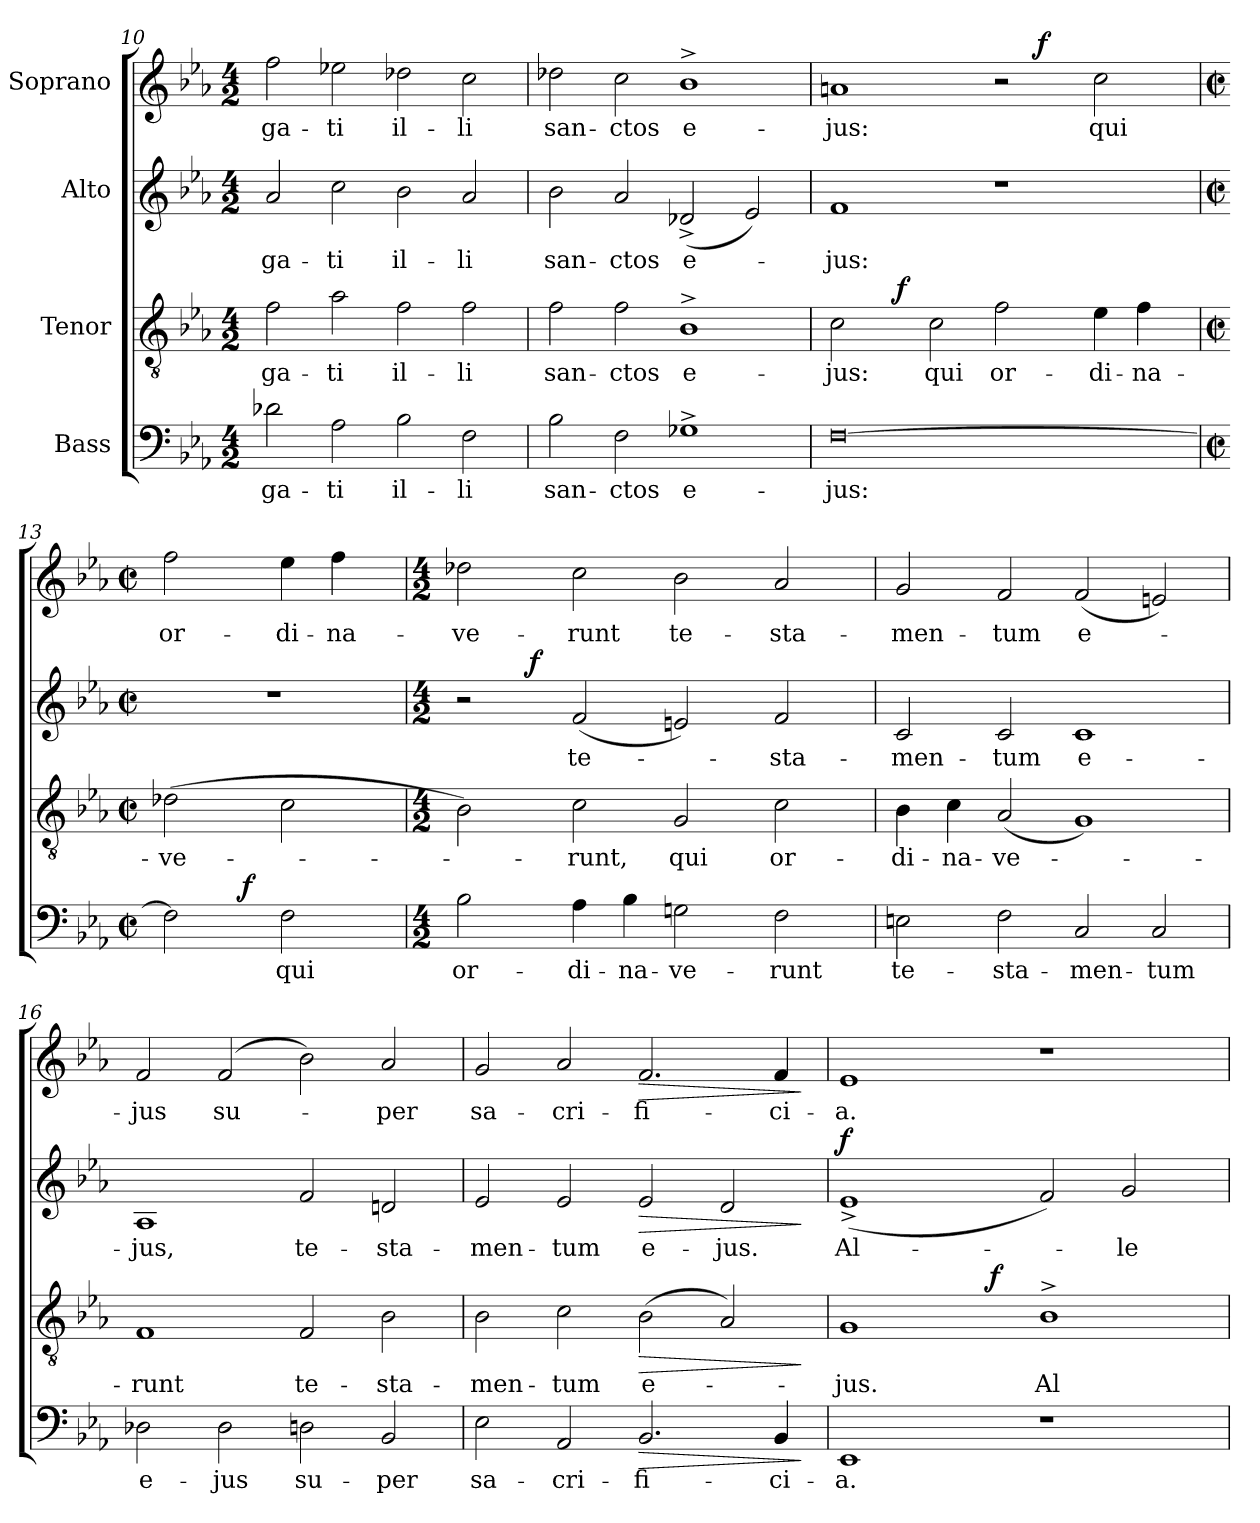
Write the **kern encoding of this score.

**kern	**text	**dynam	**kern	**text	**dynam	**kern	**text	**dynam	**kern	**text	**dynam
*part4	*part4	*part4	*part3	*part3	*part3	*part2	*part2	*part2	*part1	*part1	*part1
*staff4	*staff4	*staff4	*staff3	*staff3	*staff3	*staff2	*staff2	*staff2	*staff1	*staff1	*staff1
*I"Bass	*	*	*I"Tenor	*	*	*I"Alto	*	*	*I"Soprano	*	*
*clefF4	*	*	*clefGv2	*	*	*clefG2	*	*	*clefG2	*	*
*k[b-e-a-]	*	*	*k[b-e-a-]	*	*	*k[b-e-a-]	*	*	*k[b-e-a-]	*	*
*E-:	*	*	*E-:	*	*	*E-:	*	*	*E-:	*	*
*M4/2	*	*	*M4/2	*	*	*M4/2	*	*	*M4/2	*	*
=10	=10	=10	=10	=10	=10	=10	=10	=10	=10	=10	=10
!	!LO:LY:b	!	!	!LO:LY:b	!	!	!LO:LY:b	!	!	!LO:LY:b	!
2d-X\	-ga-	.	2f\	-ga-	.	2a-/	-ga-	.	2ff\	-ga-	.
!	!LO:LY:b	!	!	!LO:LY:b	!	!	!LO:LY:b	!	!	!LO:LY:b	!
2A-\	-ti	.	2a-\	-ti	.	2cc\	-ti	.	2ee-X\	-ti	.
!	!LO:LY:b	!	!	!LO:LY:b	!	!	!LO:LY:b	!	!	!LO:LY:b	!
2B-\	il-	.	2f\	il-	.	2b-\	il-	.	2dd-X\	il-	.
!	!LO:LY:b	!	!	!LO:LY:b	!	!	!LO:LY:b	!	!	!LO:LY:b	!
2F\	-li	.	2f\	-li	.	2a-/	-li	.	2cc\	-li	.
=11	=11	=11	=11	=11	=11	=11	=11	=11	=11	=11	=11
!	!LO:LY:b	!	!	!LO:LY:b	!	!	!LO:LY:b	!	!	!LO:LY:b	!
2B-\	san-	.	2f\	san-	.	2b-\	san-	.	2dd-X\	san-	.
!	!LO:LY:b	!	!	!LO:LY:b	!	!	!LO:LY:b	!	!	!LO:LY:b	!
2F\	-ctos	.	2f\	-ctos	.	2a-/	-ctos	.	2cc\	-ctos	.
!	!LO:LY:b	!	!	!LO:LY:b	!	!	!LO:LY:b	!	!	!LO:LY:b	!
1G-X^>	e-	.	1B-^>	e-	.	(<2d-X^</	e-	.	1b-^>	e-	.
.	.	.	.	.	.	2e-/)	.	.	.	.	.
=12	=12	=12	=12	=12	=12	=12	=12	=12	=12	=12	=12
!	!LO:LY:b	!	!	!LO:LY:b	!	!	!LO:LY:b	!	!	!LO:LY:b	!
*	*	*	*^	*	*	*	*	*	*^	*	*
[0F	-jus:	.	2c\	4ryy	-jus:	.	1f	-jus:	.	1an	1ryy	-jus:	.
.	.	.	.	16.ryy	.	.	.	.	.	.	.	.	.
!	!	!	!	!	!	!LO:DY:b	!	!	!	!	!	!	!
.	.	.	.	1ryy	.	f	.	.	.	.	.	.	.
!	!	!	!	!	!LO:LY:b	!	!	!	!	!	!	!	!
.	.	.	2c\	.	qui	.	.	.	.	.	.	.	.
!	!	!	!	!	!LO:LY:b	!	!	!	!	!	!	!	!
.	.	.	2f\	.	or-	.	1r	.	.	2r	4ryy	.	.
!	!	!	!	!	!	!	!	!	!	!	!	!	!LO:DY:b
.	.	.	.	.	.	.	.	.	.	.	2.ryy	.	f
.	.	.	.	2ryy	.	.	.	.	.	.	.	.	.
!	!	!	!	!	!LO:LY:b	!	!	!	!	!	!	!LO:LY:b	!
.	.	.	4e-\	.	-di-	.	.	.	.	2cc\	.	qui	.
!	!	!	!	!	!LO:LY:b	!	!	!	!	!	!	!	!
.	.	.	4f\	.	-na-	.	.	.	.	.	.	.	.
.	.	.	.	8ryy	.	.	.	.	.	.	.	.	.
.	.	.	.	32ryy	.	.	.	.	.	.	.	.	.
*	*	*	*v	*v	*	*	*	*	*	*v	*v	*	*
!!LO:LB:g=z
=13	=13	=13	=13	=13	=13	=13	=13	=13	=13	=13	=13
*M2/2	*	*	*M2/2	*	*	*M2/2	*	*	*M2/2	*	*
*met(c|)	*	*	*met(c|)	*	*	*met(c|)	*	*	*met(c|)	*	*
*	*	*	*^	*	*	*	*	*	*^	*	*
!	!	!	!	!	!LO:LY:b	!	!	!	!	!	!	!LO:LY:b	!
*^	*	*	*v	*v	*	*	*	*	*	*v	*v	*	*
2F\]	4ryy	.	.	(>2d-X\	-ve-	.	1r	.	.	2ff\	or-	.
.	16.ryy	.	.	.	.	.	.	.	.	.	.	.
!	!	!	!LO:DY:b	!	!	!	!	!	!	!	!	!
.	2ryy	.	f	.	.	.	.	.	.	.	.	.
!	!	!LO:LY:b	!	!	!	!	!	!	!	!	!LO:LY:b	!
2F\	.	qui	.	2c\	.	.	.	.	.	4ee-\	-di-	.
!	!	!	!	!	!	!	!	!	!	!	!LO:LY:b	!
.	.	.	.	.	.	.	.	.	.	4ff\	-na-	.
.	8ryy	.	.	.	.	.	.	.	.	.	.	.
.	32ryy	.	.	.	.	.	.	.	.	.	.	.
*v	*v	*	*	*	*	*	*	*	*	*	*	*
=14	=14	=14	=14	=14	=14	=14	=14	=14	=14	=14	=14
*M4/2	*	*	*M4/2	*	*	*M4/2	*	*	*M4/2	*	*
*^	*	*	*	*	*	*	*	*	*	*	*
!	!	!LO:LY:b	!	!	!	!	!	!	!	!	!LO:LY:b	!
*v	*v	*	*	*	*	*	*^	*	*	*	*	*
2B-\	or-	.	2B-\)	.	.	2r	4ryy	.	.	2dd-X\	-ve-	.
.	.	.	.	.	.	.	16ryy	.	.	.	.	.
!	!	!	!	!	!	!	!	!	!LO:DY:b	!	!	!
.	.	.	.	.	.	.	1ryy	.	f	.	.	.
!	!LO:LY:b	!	!	!LO:LY:b	!	!	!	!LO:LY:b	!	!	!LO:LY:b	!
4A-\	-di-	.	2c\	-runt,	.	(<2f/	.	te-	.	2cc\	-runt	.
!	!LO:LY:b	!	!	!	!	!	!	!	!	!	!	!
4B-\	-na-	.	.	.	.	.	.	.	.	.	.	.
!	!LO:LY:b	!	!	!LO:LY:b	!	!	!	!	!	!	!LO:LY:b	!
2Gn\	-ve-	.	2G/	qui	.	2en/)	.	.	.	2b-\	te-	.
.	.	.	.	.	.	.	2ryy	.	.	.	.	.
!	!LO:LY:b	!	!	!LO:LY:b	!	!	!	!LO:LY:b	!	!	!LO:LY:b	!
2F\	-runt	.	2c\	or-	.	2f/	.	-sta-	.	2a-/	-sta-	.
.	.	.	.	.	.	.	8.ryy	.	.	.	.	.
=15	=15	=15	=15	=15	=15	=15	=15	=15	=15	=15	=15	=15
!	!LO:LY:b	!	!	!LO:LY:b	!	!	!	!LO:LY:b	!	!	!LO:LY:b	!
*	*	*	*	*	*	*v	*v	*	*	*	*	*
2En\	te-	.	4B-\	-di-	.	2c/	-men-	.	2g/	-men-	.
!	!	!	!	!LO:LY:b	!	!	!	!	!	!	!
.	.	.	4c\	-na-	.	.	.	.	.	.	.
!	!LO:LY:b	!	!	!LO:LY:b	!	!	!LO:LY:b	!	!	!LO:LY:b	!
2F\	-sta-	.	(<2A-/	-ve-	.	2c/	-tum	.	2f/	-tum	.
!	!LO:LY:b	!	!	!	!	!	!LO:LY:b	!	!	!LO:LY:b	!
2C/	-men-	.	1G)	.	.	1c	e-	.	(<2f/	e-	.
!	!LO:LY:b	!	!	!	!	!	!	!	!	!	!
2C/	-tum	.	.	.	.	.	.	.	2en/)	.	.
=16	=16	=16	=16	=16	=16	=16	=16	=16	=16	=16	=16
!	!LO:LY:b	!	!	!LO:LY:b	!	!	!LO:LY:b	!	!	!LO:LY:b	!
2D-X\	e-	.	1F	-runt	.	1A-	-jus,	.	2f/	-jus	.
!	!LO:LY:b	!	!	!	!	!	!	!	!	!LO:LY:b	!
2D-\	-jus	.	.	.	.	.	.	.	(2f/	su-	.
!	!LO:LY:b	!	!	!LO:LY:b	!	!	!LO:LY:b	!	!	!	!
2Dn\	su-	.	2F/	te-	.	2f/	te-	.	2b-\)	.	.
!	!LO:LY:b	!	!	!LO:LY:b	!	!	!LO:LY:b	!	!	!LO:LY:b	!
2BB-/	-per	.	2B-\	-sta-	.	2dn/	-sta-	.	2a-/	-per	.
=17	=17	=17	=17	=17	=17	=17	=17	=17	=17	=17	=17
!	!LO:LY:b	!	!	!LO:LY:b	!	!	!LO:LY:b	!	!	!LO:LY:b	!
2E-\	sa-	.	2B-\	-men-	.	2e-/	-men-	.	2g/	sa-	.
!	!LO:LY:b	!	!	!LO:LY:b	!	!	!LO:LY:b	!	!	!LO:LY:b	!
2AA-/	-cri-	.	2c\	-tum	.	2e-/	-tum	.	2a-/	-cri-	.
!	!LO:LY:b	!LO:HP:b	!	!LO:LY:b	!LO:HP:b	!	!LO:LY:b	!LO:HP:b	!	!LO:LY:b	!LO:HP:b
2.BB-/	-fi-	>	(>2B-\	e-	>	2e-/	e-	>	2.f/	-fi-	>
!	!	!	!	!	!	!	!LO:LY:b	!	!	!	!
.	.	.	2A-/)	.	.	2d/	-jus.	.	.	.	.
!	!LO:LY:b	!	!	!	!	!	!	!	!	!LO:LY:b	!
4BB-/	-ci-	.	.	.	.	.	.	.	4f/	-ci-	.
.	.	]	.	.	]	.	.	]	.	.	]
!!LO:PB:g=z
=18	=18	=18	=18	=18	=18	=18	=18	=18	=18	=18	=18
!	!LO:LY:b	!	!	!LO:LY:b	!	!	!LO:LY:b	!LO:DY:b	!	!LO:LY:b	!
*	*	*	*^	*	*	*	*	*	*	*	*
1EE-	-a.	.	1G	2ryy	-jus.	.	(<1e-^<	Al-	f	1e-	-a.	.
.	.	.	.	4ryy	.	.	.	.	.	.	.	.
.	.	.	.	32ryy	.	.	.	.	.	.	.	.
!	!	!	!	!	!	!LO:DY:b	!	!	!	!	!	!
.	.	.	.	1ryy	.	f	.	.	.	.	.	.
!	!	!	!	!	!LO:LY:b	!	!	!	!	!	!	!
1r	.	.	1B-^>	.	Al-	.	2f/)	.	.	1r	.	.
!	!	!	!	!	!	!	!	!LO:LY:b	!	!	!	!
.	.	.	.	.	.	.	2g/	-le-	.	.	.	.
.	.	.	.	8..ryy	.	.	.	.	.	.	.	.
*	*	*	*v	*v	*	*	*	*	*	*	*	*
=	=	=	=	=	=	=	=	=	=	=	=
*-	*-	*-	*-	*-	*-	*-	*-	*-	*-	*-	*-
